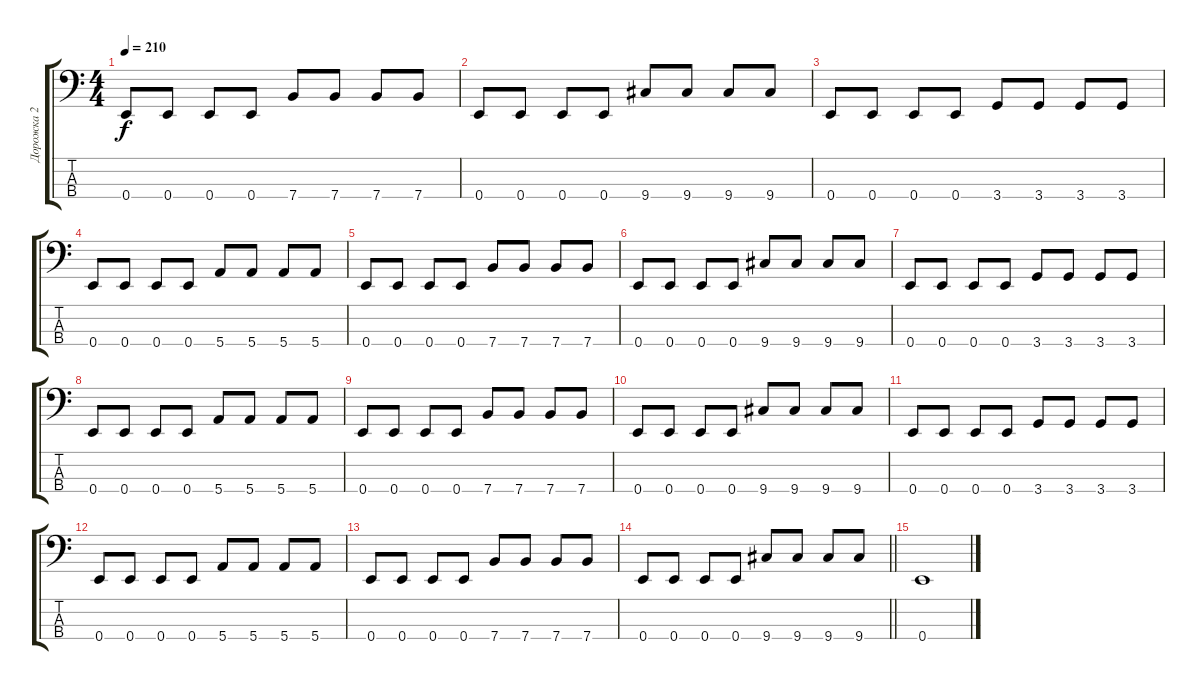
\track ("Дорожка 2" "Дорожка 2") {instrument electricbasspick}
\staff {score tabs}
\tuning (G2 D2 A1 E1) {hide}
\ts (4 4)
\tempo 210
\clef f4
\ks c
0.4.8{dy f} 0.4.8 0.4.8 0.4.8 7.4.8 7.4.8 7.4.8 7.4.8 |
0.4.8 0.4.8 0.4.8 0.4.8 9.4.8 9.4.8 9.4.8 9.4.8 |
0.4.8 0.4.8 0.4.8 0.4.8 3.4.8 3.4.8 3.4.8 3.4.8 |
0.4.8 0.4.8 0.4.8 0.4.8 5.4.8 5.4.8 5.4.8 5.4.8 |
0.4.8 0.4.8 0.4.8 0.4.8 7.4.8 7.4.8 7.4.8 7.4.8 |
0.4.8 0.4.8 0.4.8 0.4.8 9.4.8 9.4.8 9.4.8 9.4.8 |
0.4.8 0.4.8 0.4.8 0.4.8 3.4.8 3.4.8 3.4.8 3.4.8 |
0.4.8 0.4.8 0.4.8 0.4.8 5.4.8 5.4.8 5.4.8 5.4.8 |
0.4.8 0.4.8 0.4.8 0.4.8 7.4.8 7.4.8 7.4.8 7.4.8 |
0.4.8 0.4.8 0.4.8 0.4.8 9.4.8 9.4.8 9.4.8 9.4.8 |
0.4.8 0.4.8 0.4.8 0.4.8 3.4.8 3.4.8 3.4.8 3.4.8 |
0.4.8 0.4.8 0.4.8 0.4.8 5.4.8 5.4.8 5.4.8 5.4.8 |
0.4.8 0.4.8 0.4.8 0.4.8 7.4.8 7.4.8 7.4.8 7.4.8 |
\barLineRight lightlight
0.4.8 0.4.8 0.4.8 0.4.8 9.4.8 9.4.8 9.4.8 9.4.8 |
0.4.1
